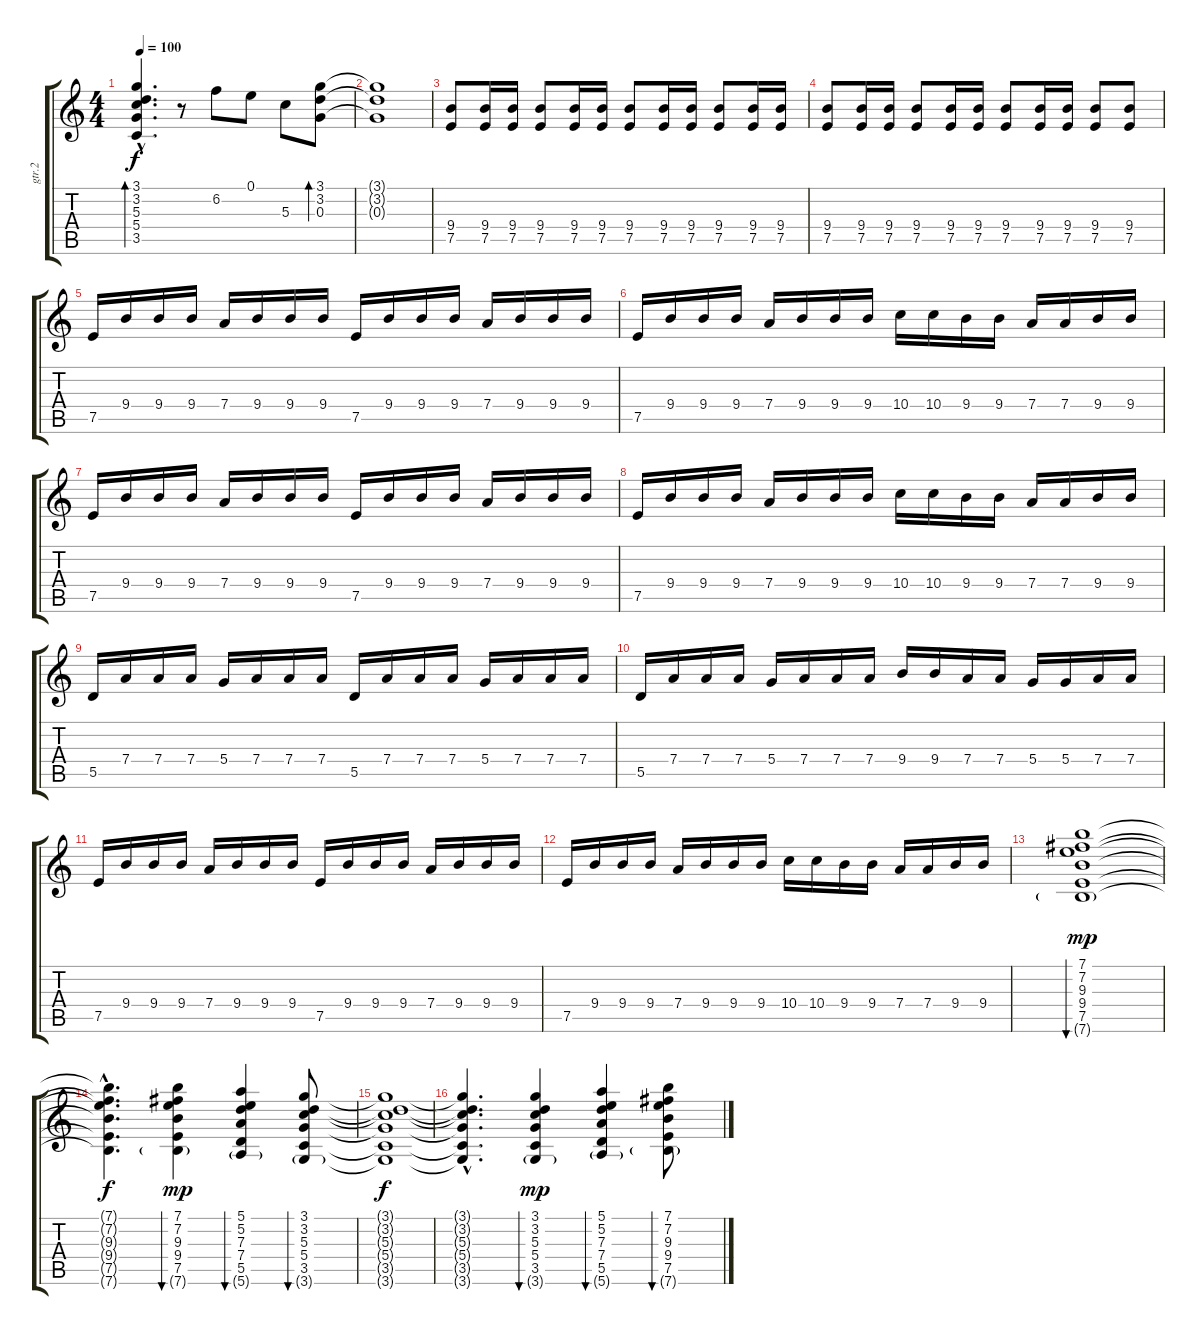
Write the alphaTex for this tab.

\track ("gtr.2" "gtr.2") {instrument acousticguitarsteel}
\staff {score tabs}
\tuning (E4 B3 G3 D3 A2 E2) {hide}
\ts (4 4)
\tempo 100
\clef g2
\ks c
(3.1{hac} 3.2{hac} 5.3{hac} 5.4{hac} 3.5{hac}).4{d bd 60 dy f} r.8 6.2.8 0.1.8 5.3.8 (3.1 3.2 0.3).8{bd 60} |
(3.1{t} 3.2{t} 0.3{t}).1 |
(9.4 7.5).8 (9.4 7.5).16 (9.4 7.5).16 (9.4 7.5).8 (9.4 7.5).16 (9.4 7.5).16 (9.4 7.5).8 (9.4 7.5).16 (9.4 7.5).16 (9.4 7.5).8 (9.4 7.5).16 (9.4 7.5).16 |
(9.4 7.5).8 (9.4 7.5).16 (9.4 7.5).16 (9.4 7.5).8 (9.4 7.5).16 (9.4 7.5).16 (9.4 7.5).8 (9.4 7.5).16 (9.4 7.5).16 (9.4 7.5).8 (9.4 7.5).8 |
7.5.16 9.4.16 9.4.16 9.4.16 7.4.16 9.4.16 9.4.16 9.4.16 7.5.16 9.4.16 9.4.16 9.4.16 7.4.16 9.4.16 9.4.16 9.4.16 |
7.5.16 9.4.16 9.4.16 9.4.16 7.4.16 9.4.16 9.4.16 9.4.16 10.4.16 10.4.16 9.4.16 9.4.16 7.4.16 7.4.16 9.4.16 9.4.16 |
7.5.16 9.4.16 9.4.16 9.4.16 7.4.16 9.4.16 9.4.16 9.4.16 7.5.16 9.4.16 9.4.16 9.4.16 7.4.16 9.4.16 9.4.16 9.4.16 |
7.5.16 9.4.16 9.4.16 9.4.16 7.4.16 9.4.16 9.4.16 9.4.16 10.4.16 10.4.16 9.4.16 9.4.16 7.4.16 7.4.16 9.4.16 9.4.16 |
5.5.16 7.4.16 7.4.16 7.4.16 5.4.16 7.4.16 7.4.16 7.4.16 5.5.16 7.4.16 7.4.16 7.4.16 5.4.16 7.4.16 7.4.16 7.4.16 |
5.5.16 7.4.16 7.4.16 7.4.16 5.4.16 7.4.16 7.4.16 7.4.16 9.4.16 9.4.16 7.4.16 7.4.16 5.4.16 5.4.16 7.4.16 7.4.16 |
7.5.16 9.4.16 9.4.16 9.4.16 7.4.16 9.4.16 9.4.16 9.4.16 7.5.16 9.4.16 9.4.16 9.4.16 7.4.16 9.4.16 9.4.16 9.4.16 |
7.5.16 9.4.16 9.4.16 9.4.16 7.4.16 9.4.16 9.4.16 9.4.16 10.4.16 10.4.16 9.4.16 9.4.16 7.4.16 7.4.16 9.4.16 9.4.16 |
(7.1 7.2 9.3 9.4 7.5 7.6{g}).1{bu 60 dy mp} |
(7.1{hac t} 7.2{hac t} 9.3{hac t} 9.4{hac t} 7.5{hac t} 7.6{hac t}).4{d dy f} (7.1 7.2 9.3 9.4 7.5 7.6{g}).4{bu 60 dy mp} (5.1 5.2 7.3 7.4 5.5 5.6{g}).4{bu 60} (3.1 3.2 5.3 5.4 3.5 3.6{g}).8{bu 60} |
(3.1{t} 3.2{t} 5.3{t} 5.4{t} 3.5{t} 3.6{t}).1{dy f} |
(3.1{hac t} 3.2{hac t} 5.3{hac t} 5.4{hac t} 3.5{hac t} 3.6{hac t}).4{d} (3.1 3.2 5.3 5.4 3.5 3.6{g}).4{bu 60 dy mp} (5.1 5.2 7.3 7.4 5.5 5.6{g}).4{bu 60} (7.1 7.2 9.3 9.4 7.5 7.6{g}).8{bu 60}
